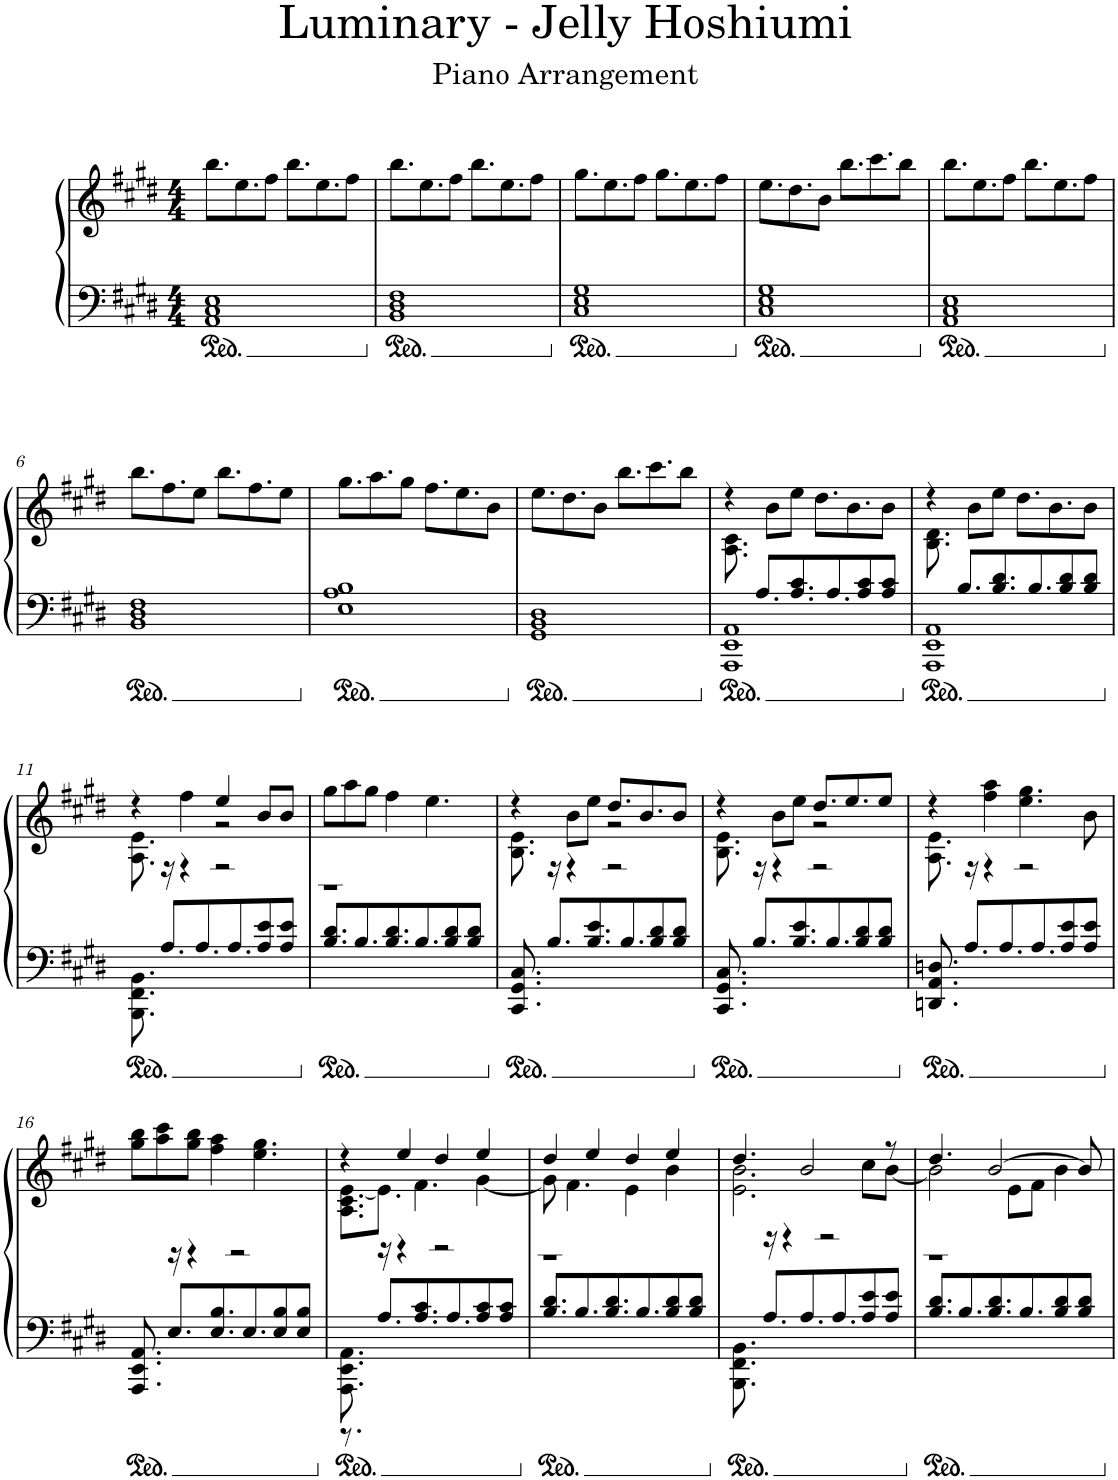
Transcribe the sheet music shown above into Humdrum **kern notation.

**kern	**kern
*part1	*part1
*staff2	*staff1
*I"Grand Piano	*
*I'Pno.	*
*clefF4	*clefG2
*k[f#c#g#d#]	*k[f#c#g#d#]
*M4/4	*M4/4
=1	=1
1AA 1C# 1E	8.bb\L
.	8.ee\
.	8ff#\J
.	8.bb\L
.	8.ee\
.	8ff#\J
=2	=2
1BB 1D# 1F#	8.bb\L
.	8.ee\
.	8ff#\J
.	8.bb\L
.	8.ee\
.	8ff#\J
=3	=3
1C# 1E 1G#	8.gg#\L
.	8.ee\
.	8ff#\J
.	8.gg#\L
.	8.ee\
.	8ff#\J
=4	=4
1C# 1E 1G#	8.ee\L
.	8.dd#\
.	8b\J
.	8.bb\L
.	8.ccc#\
.	8bb\J
=5	=5
1AA 1C# 1E	8.bb\L
.	8.ee\
.	8ff#\J
.	8.bb\L
.	8.ee\
.	8ff#\J
!!LO:LB:g=z
=6	=6
1BB 1D# 1F#	8.bb\L
.	8.ff#\
.	8ee\J
.	8.bb\L
.	8.ff#\
.	8ee\J
=7	=7
1E 1A 1B	8.gg#\L
.	8.aa\
.	8gg#\J
.	8.ff#\L
.	8.ee\
.	8b\J
=8	=8
1GG# 1BB 1D#	8.ee\L
.	8.dd#\
.	8b\J
.	8.bb\L
.	8.ccc#\
.	8bb\J
=9	=9
*^	*^
1AAA 1EE 1AA	8.ryy	4r	8.A\ 8.c#\
.	8.A/L	.	2ryy
.	.	8b\L	.
.	8.A/ 8.c#/	8ee\J	.
.	.	8.dd#\L	.
.	8.A/	.	.
.	.	8.b\	4ryy
.	8A/ 8c#/	.	.
.	8A/ 8c#/J	8b\J	.
.	.	.	16ryy
=10	=10	=10	=10
1AAA 1EE 1AA	8.ryy	4r	8.B\ 8.d#\
.	8.B/L	.	2ryy
.	.	8b\L	.
.	8.B/ 8.d#/	8ee\J	.
.	.	8.dd#\L	.
.	8.B/	.	.
.	.	8.b\	4ryy
.	8B/ 8d#/	.	.
.	8B/ 8d#/J	8b\J	.
.	.	.	16ryy
!!LO:LB:g=z	!!
=11	=11	=11	=11
8.BBB\ 8.FF#\ 8.BB\	8.ryy	4r	8.A\ 8.e\
16r	8.A/L	.	16ryy
*	*	*v	*v
4r	.	4ff#\
.	8.A/	.
*	*	*^
2r	.	4ee/	2r
.	8.A/	.	.
.	8A/ 8e/	8b/L	.
.	8A/ 8e/J	8b/J	.
*	*	*v	*v
=12	=12	=12
1r	8.B/ 8.d#/L	8gg#\L
.	.	8aa\
.	8.B/	.
.	.	8gg#\J
.	8.B/ 8.d#/	4ff#\
.	8.B/	.
.	.	4.ee\
.	8B/ 8d#/	.
.	8B/ 8d#/J	.
=13	=13	=13
*	*	*^
8.CC#/ 8.GG#/ 8.C#/	8.ryy	4r	8.B\ 8.e\
16r	8.B/L	.	16ryy
*	*	*v	*v
4r	.	8b\L
.	8.B/ 8.e/	8ee\J
*	*	*^
2r	.	8.dd#/L	2r
.	8.B/	.	.
.	.	8.b/	.
.	8B/ 8d#/	.	.
.	8B/ 8d#/J	8b/J	.
=14	=14	=14	=14
8.CC#/ 8.GG#/ 8.C#/	8.ryy	4r	8.B\ 8.e\
16r	8.B/L	.	16ryy
*	*	*v	*v
4r	.	8b\L
.	8.B/ 8.e/	8ee\J
*	*	*^
2r	.	8.dd#/L	2r
.	8.B/	.	.
.	.	8.ee/	.
.	8B/ 8d#/	.	.
.	8B/ 8d#/J	8ee/J	.
=15	=15	=15	=15
8.DDn/ 8.AA/ 8.Dn/	8.ryy	4r	8.A\ 8.e\
16r	8.A/L	.	2ryy
4r	.	4ff#\ 4aa\	.
.	8.A/	.	.
2r	.	4.ee\ 4.gg#\	.
.	8.A/	.	.
.	.	.	4ryy
.	8A/ 8e/	.	.
.	8A/ 8e/J	8b\	.
.	.	.	16ryy
*	*	*v	*v
!!LO:LB:g=z
=16	=16	=16
8.AAA/ 8.EE/ 8.AA/	8.ryy	8gg#\ 8bb\L
.	.	8aa\ 8ccc#\
16r	8.E/L	.
4r	.	8gg#\ 8bb\J
.	8.E/ 8.B/	4ff#\ 4aa\
2r	.	.
.	8.E/	.
.	.	4.ee\ 4.gg#\
.	8E/ 8B/	.
.	8E/ 8B/J	.
=17	=17	=17
*	*	*^
8.AAA\ 8.EE\ 8.AA\	8.r	4r	8.A\ 8.c#\ [8.e\L
16r	8.A/L	.	8.e\J]
4r	.	4ee/	.
.	8.A/ 8.c#/	.	4.f#\
2r	.	4dd#/	.
.	8.A/	.	.
.	8A/ 8c#/	4ee/	[4g#\
.	8A/ 8c#/J	.	.
=18	=18	=18	=18
1r	8.B/ 8.d#/L	4dd#/	8g#\]
.	.	.	4.f#\
.	8.B/	.	.
.	.	4ee/	.
.	8.B/ 8.d#/	.	.
.	.	4dd#/	4e\
.	8.B/	.	.
.	8B/ 8d#/	4ee/	4b\
.	8B/ 8d#/J	.	.
=19	=19	=19	=19
8.BBB\ 8.FF#\ 8.BB\	8.ryy	4.dd#/	2.e\ 2.b\
16r	8.A/L	.	.
4r	.	.	.
.	8.A/	2b/	.
2r	.	.	.
.	8.A/	.	.
.	8A/ 8e/	.	8cc#\L
.	8A/ 8e/J	8r	[8b\J
=20	=20	=20	=20
1r	8.B/ 8.d#/L	4.dd#/	2b\]
.	8.B/	.	.
.	8.B/ 8.d#/	[2b/	.
.	.	.	8e\L
.	8.B/	.	.
.	.	.	8f#\J
.	8B/ 8d#/	.	4b\
.	8B/ 8d#/J	8b/]	.
*v	*v	*	*
*	*v	*v
=	=
*-	*-
